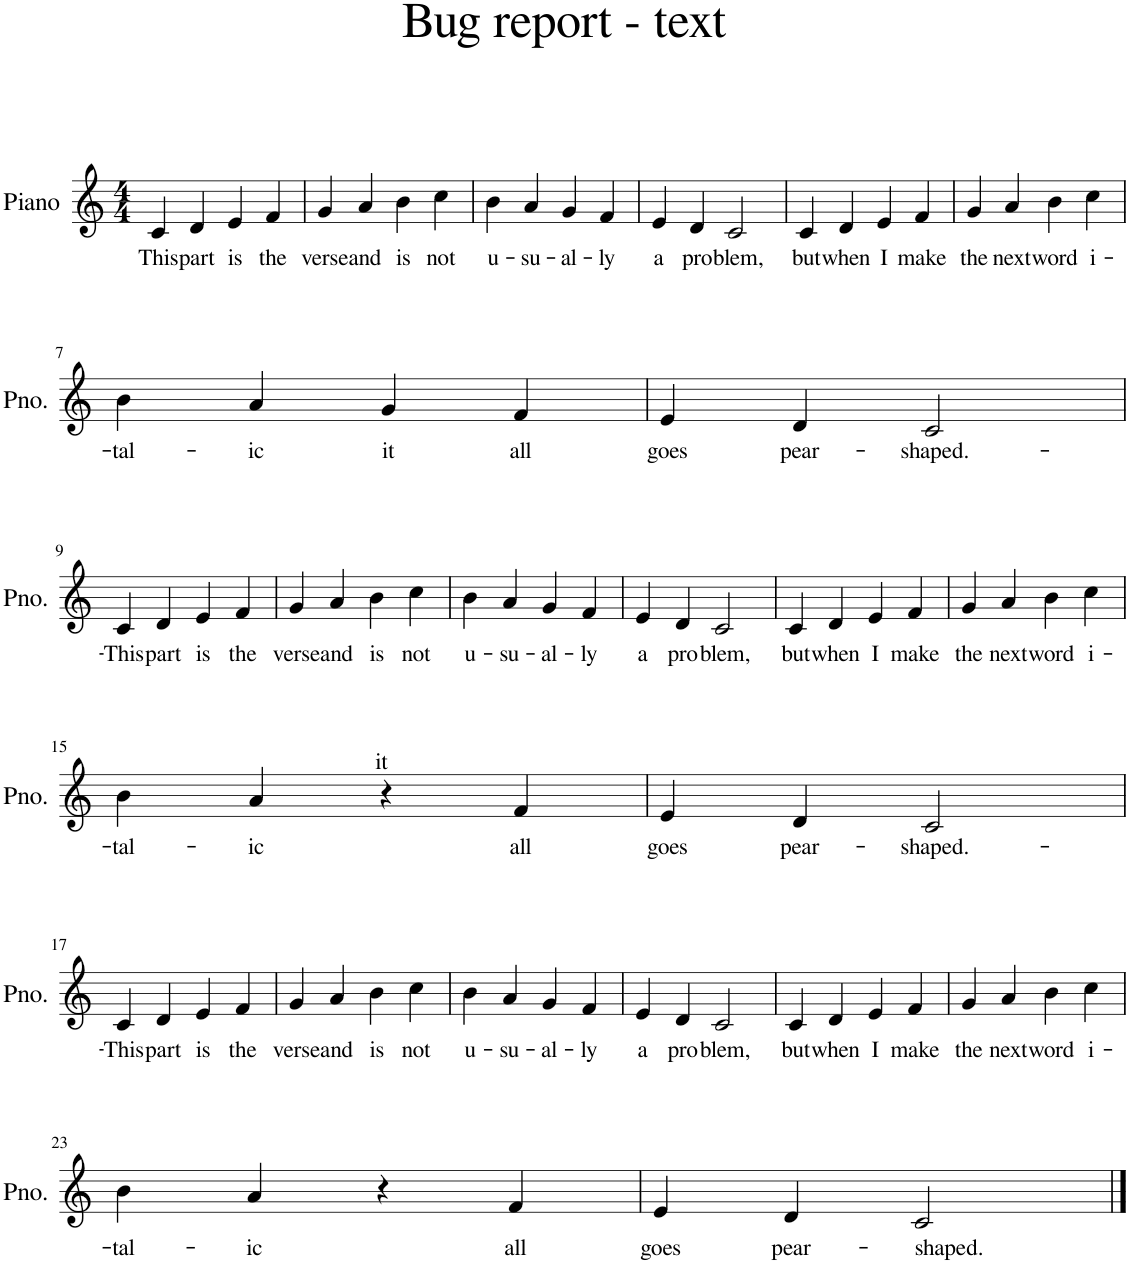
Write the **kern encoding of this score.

**kern	**text
*part1	*part1
*staff1	*staff1
*I"Piano	*
*I'Pno.	*
*clefG2	*
*k[]	*
*M4/4	*
=1	=1
!	!LO:LY:b
4c/	This
!	!LO:LY:b
4d/	part
!	!LO:LY:b
4e/	is
!	!LO:LY:b
4f/	the
=2	=2
!	!LO:LY:b
4g/	verse
!	!LO:LY:b
4a/	and
!	!LO:LY:b
4b\	is
!	!LO:LY:b
4cc\	not
=3	=3
!	!LO:LY:b
4b\	u-
!	!LO:LY:b
4a/	-su-
!	!LO:LY:b
4g/	-al-
!	!LO:LY:b
4f/	-ly
=4	=4
!	!LO:LY:b
4e/	a
!	!LO:LY:b
4d/	pro-
!	!LO:LY:b
2c/	-blem,
=5	=5
!	!LO:LY:b
4c/	but
!	!LO:LY:b
4d/	when
!	!LO:LY:b
4e/	I
!	!LO:LY:b
4f/	make
=6	=6
!	!LO:LY:b
4g/	the
!	!LO:LY:b
4a/	next
!	!LO:LY:b
4b\	word
!	!LO:LY:b
4cc\	i-
!!LO:LB:g=z
=7	=7
!	!LO:LY:b
4b\	-tal-
!	!LO:LY:b
4a/	-ic
!	!LO:LY:b
4g/	it
!	!LO:LY:b
4f/	all
=8	=8
!	!LO:LY:b
4e/	goes
!	!LO:LY:b
4d/	pear-
!	!LO:LY:b
2c/	-shaped.-
!!LO:LB:g=z
=9	=9
!	!LO:LY:b
4c/	This
!	!LO:LY:b
4d/	part
!	!LO:LY:b
4e/	is
!	!LO:LY:b
4f/	the
=10	=10
!	!LO:LY:b
4g/	verse
!	!LO:LY:b
4a/	and
!	!LO:LY:b
4b\	is
!	!LO:LY:b
4cc\	not
=11	=11
!	!LO:LY:b
4b\	u-
!	!LO:LY:b
4a/	-su-
!	!LO:LY:b
4g/	-al-
!	!LO:LY:b
4f/	-ly
=12	=12
!	!LO:LY:b
4e/	a
!	!LO:LY:b
4d/	pro-
!	!LO:LY:b
2c/	-blem,
=13	=13
!	!LO:LY:b
4c/	but
!	!LO:LY:b
4d/	when
!	!LO:LY:b
4e/	I
!	!LO:LY:b
4f/	make
=14	=14
!	!LO:LY:b
4g/	the
!	!LO:LY:b
4a/	next
!	!LO:LY:b
4b\	word
!	!LO:LY:b
4cc\	i-
!!LO:LB:g=z
=15	=15
!	!LO:LY:b
4b\	-tal-
!	!LO:LY:b
4a/	-ic
!LO:TX:a:t=it	!
4r	.
!	!LO:LY:b
4f/	all
=16	=16
!	!LO:LY:b
4e/	goes
!	!LO:LY:b
4d/	pear-
!	!LO:LY:b
2c/	-shaped.-
!!LO:LB:g=z
=17	=17
!	!LO:LY:b
4c/	This
!	!LO:LY:b
4d/	part
!	!LO:LY:b
4e/	is
!	!LO:LY:b
4f/	the
=18	=18
!	!LO:LY:b
4g/	verse
!	!LO:LY:b
4a/	and
!	!LO:LY:b
4b\	is
!	!LO:LY:b
4cc\	not
=19	=19
!	!LO:LY:b
4b\	u-
!	!LO:LY:b
4a/	-su-
!	!LO:LY:b
4g/	-al-
!	!LO:LY:b
4f/	-ly
=20	=20
!	!LO:LY:b
4e/	a
!	!LO:LY:b
4d/	pro-
!	!LO:LY:b
2c/	-blem,
=21	=21
!	!LO:LY:b
4c/	but
!	!LO:LY:b
4d/	when
!	!LO:LY:b
4e/	I
!	!LO:LY:b
4f/	make
=22	=22
!	!LO:LY:b
4g/	the
!	!LO:LY:b
4a/	next
!	!LO:LY:b
4b\	word
!	!LO:LY:b
4cc\	i-
!!LO:LB:g=z
=23	=23
!	!LO:LY:b
4b\	-tal-
!	!LO:LY:b
4a/	-ic
4r	.
!	!LO:LY:b
4f/	all
=24	=24
!	!LO:LY:b
4e/	goes
!	!LO:LY:b
4d/	pear-
!	!LO:LY:b
2c/	-shaped.-
==	==
*-	*-
